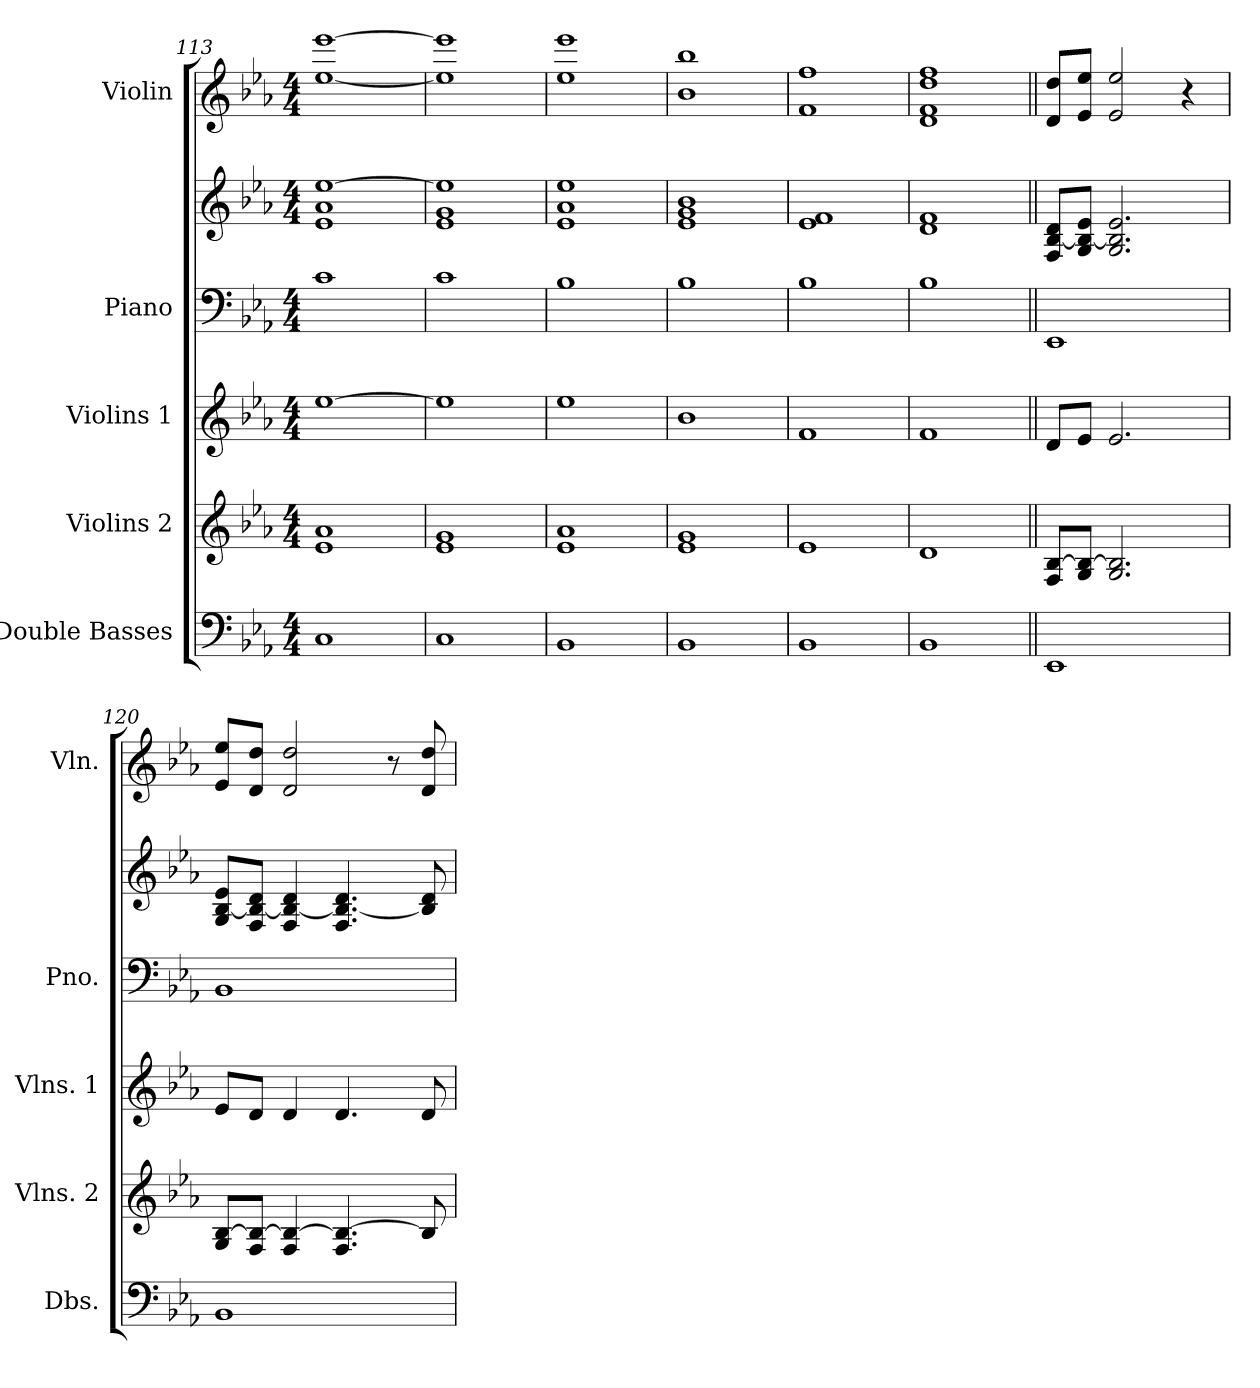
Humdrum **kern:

**kern	**kern	**kern	**kern	**kern	**kern
*part5	*part4	*part3	*part2	*part2	*part1
*staff6	*staff5	*staff4	*staff3	*staff2	*staff1
*I"Double Basses	*I"Violins 2	*I"Violins 1	*I"Piano	*	*I"Violin
*I'Dbs.	*I'Vlns. 2	*I'Vlns. 1	*I'Pno.	*	*I'Vln.
*clefF4	*clefG2	*clefG2	*clefF4	*clefG2	*clefG2
*k[b-e-a-]	*k[b-e-a-]	*k[b-e-a-]	*k[b-e-a-]	*k[b-e-a-]	*k[b-e-a-]
*E-:	*E-:	*E-:	*E-:	*E-:	*E-:
*M4/4	*M4/4	*M4/4	*M4/4	*M4/4	*M4/4
=113	=113	=113	=113	=113	=113
1C	1e- 1a-	[1ee-	1c	1e- 1a- [1ee-	[1ee- [1eee-
=114	=114	=114	=114	=114	=114
1C	1e- 1g	1ee-]	1c	1e- 1g 1ee-]	1ee-] 1eee-]
=115	=115	=115	=115	=115	=115
1BB-	1e- 1a-	1ee-	1B-	1e- 1a- 1ee-	1ee- 1eee-
=116	=116	=116	=116	=116	=116
1BB-	1e- 1g	1b-	1B-	1e- 1g 1b-	1b- 1bb-
=117	=117	=117	=117	=117	=117
1BB-	1e-	1f	1B-	1e- 1f	1f 1ff
=118	=118	=118	=118	=118	=118
1BB-	1d	1f	1B-	1d 1f	1d 1f 1dd 1ff
=119||	=119||	=119||	=119||	=119||	=119||
1EE-	8F/ [8B-/L	8d/L	1EE-	8F/ [8B-/ 8d/L	8d/ 8dd/L
.	8G/ 8B-/_J	8e-/J	.	8G/ 8B-/_ 8e-/J	8e-/ 8ee-/J
.	2.G/ 2.B-/]	2.e-/	.	2.G/ 2.B-/] 2.e-/	2e-/ 2ee-/
.	.	.	.	.	4r
!!LO:PB:g=z
=120	=120	=120	=120	=120	=120
1BB-	8G/ [8B-/L	8e-/L	1BB-	8G/ [8B-/ 8e-/L	8e-/ 8ee-/L
.	8F/ 8B-/_J	8d/J	.	8F/ 8B-/_ 8d/J	8d/ 8dd/J
.	4F/ 4B-/_	4d/	.	4F/ 4B-/_ 4d/	2d/ 2dd/
.	4.F/ 4.B-/_	4.d/	.	4.F/ 4.B-/_ 4.d/	.
.	.	.	.	.	8r
.	8B-/]	8d/	.	8B-/] 8d/	8d/ 8dd/
=	=	=	=	=	=
*-	*-	*-	*-	*-	*-
